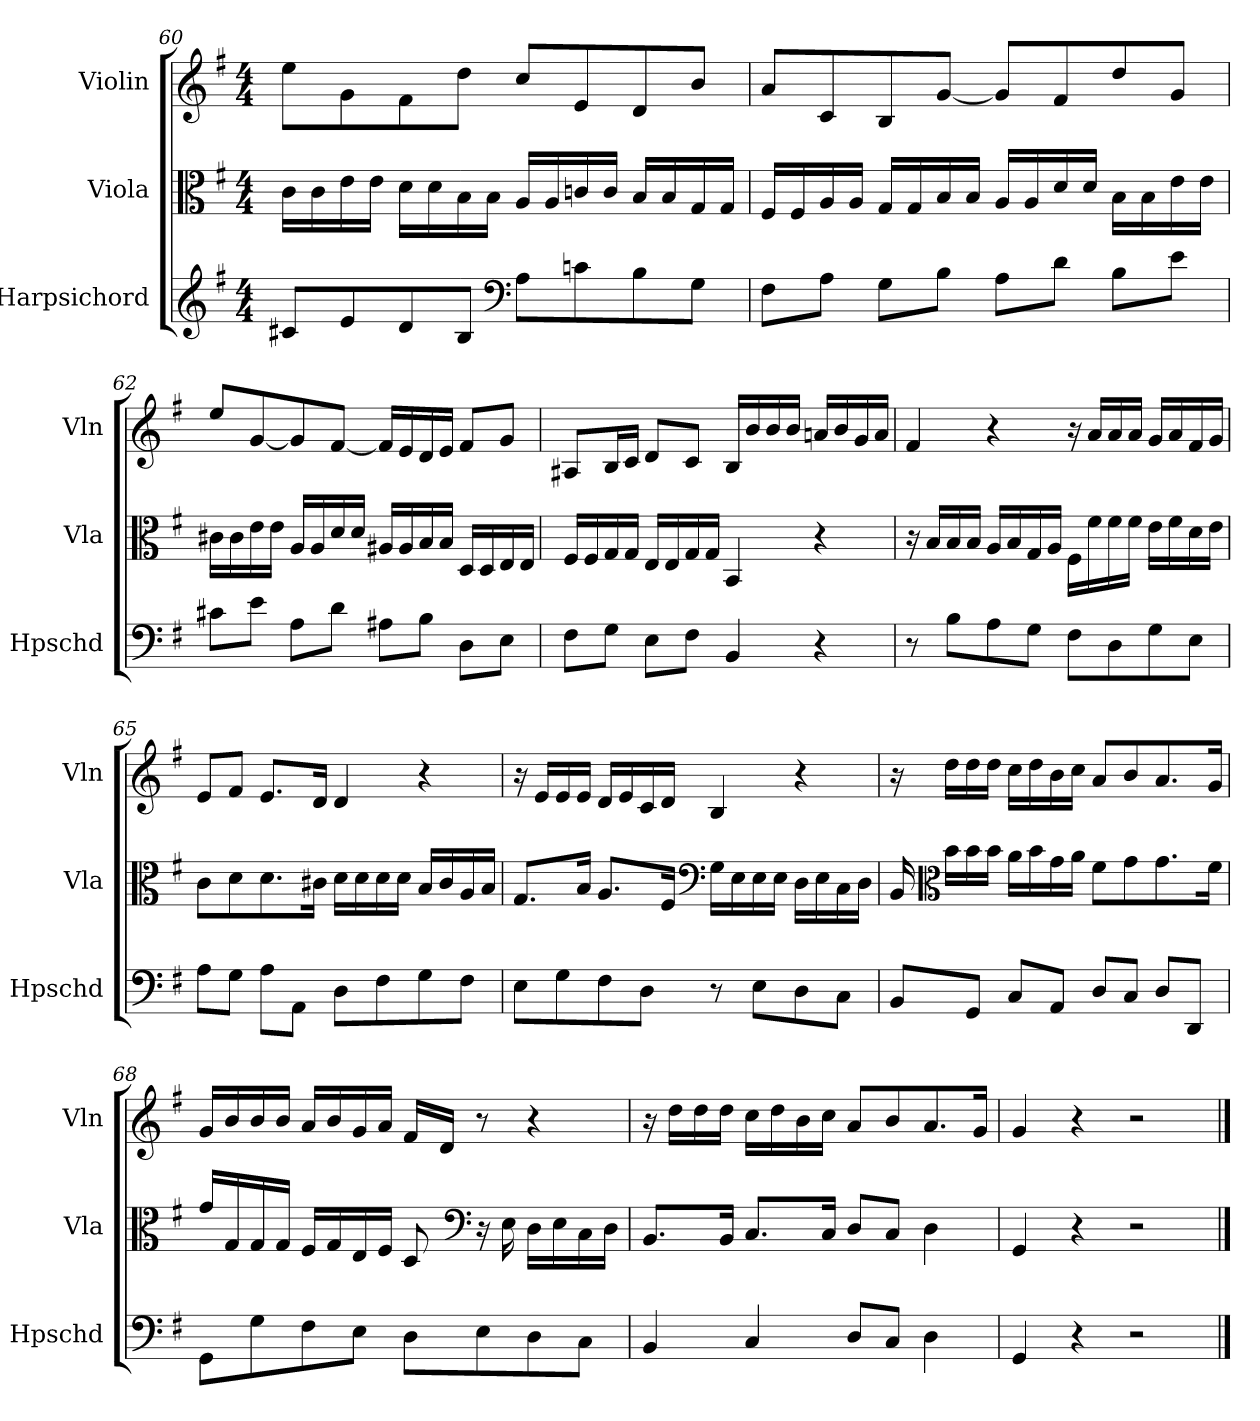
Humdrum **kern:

**kern	**kern	**kern
*part3	*part2	*part1
*staff3	*staff2	*staff1
*I"Harpsichord	*I"Viola	*I"Violin
*I'Hpschd	*I'Vla	*I'Vln
*clefG2	*clefC3	*clefG2
*k[f#]	*k[f#]	*k[f#]
*M4/4	*M4/4	*M4/4
=60	=60	=60
8c#X/L	16c\LL	8ee\L
.	16c\	.
8e/	16e\	8g\
.	16e\JJ	.
8d/	16d\LL	8f#\
.	16d\	.
8B/J	16B\	8dd\J
.	16B\JJ	.
*clefF4	*	*
8A\L	16A/LL	8cc/L
.	16A/	.
8cn\	16cn/	8e/
.	16c/JJ	.
8B\	16B/LL	8d/
.	16B/	.
8G\J	16G/	8b/J
.	16G/JJ	.
=61	=61	=61
8F#\L	16F#/LL	8a/L
.	16F#/	.
8A\J	16A/	8c/
.	16A/JJ	.
8G\L	16G/LL	8B/
.	16G/	.
8B\J	16B/	[8g/J
.	16B/JJ	.
8A\L	16A/LL	8g/L]
.	16A/	.
8d\J	16d/	8f#/
.	16d/JJ	.
8B\L	16B\LL	8dd/
.	16B\	.
8e\J	16e\	8g/J
.	16e\JJ	.
=62	=62	=62
8c#X\L	16c#X\LL	8ee/L
.	16c#\	.
8e\J	16e\	[8g/
.	16e\JJ	.
8A\L	16A/LL	8g/]
.	16A/	.
8d\J	16d/	[8f#/J
.	16d/JJ	.
8A#X\L	16A#X/LL	16f#/LL]
.	16A#/	16e/
8B\J	16B/	16d/
.	16B/JJ	16e/JJ
8D\L	16D/LL	8f#/L
.	16D/	.
8E\J	16E/	8g/J
.	16E/JJ	.
=63	=63	=63
8F#\L	16F#/LL	8A#X/L
.	16F#/	.
8G\J	16G/	16B/L
.	16G/JJ	16c/JJ
8E\L	16E/LL	8d/L
.	16E/	.
8F#\J	16G/	8c/J
.	16G/JJ	.
4BB/	4BB/	16B/LL
.	.	16b/
.	.	16b/
.	.	16b/JJ
4r	4r	16an/LL
.	.	16b/
.	.	16g/
.	.	16a/JJ
=64	=64	=64
8r	16r	4f#/
.	16B/LL	.
8B\L	16B/	.
.	16B/JJ	.
8A\	16A/LL	4r
.	16B/	.
8G\J	16G/	.
.	16A/JJ	.
8F#\L	16F#\LL	16r
.	16f#\	16a/LL
8D\	16f#\	16a/
.	16f#\JJ	16a/JJ
8G\	16e\LL	16g/LL
.	16f#\	16a/
8E\J	16d\	16f#/
.	16e\JJ	16g/JJ
=65	=65	=65
8A\L	8c\L	8e/L
8G\J	8d\	8f#/J
8A\L	8.d\	8.e/L
8AA\J	.	.
.	16c#X\Jk	16d/Jk
8D\L	16d\LL	4d/
.	16d\	.
8F#\	16d\	.
.	16d\JJ	.
8G\	16B/LL	4r
.	16c#/	.
8F#\J	16A/	.
.	16B/JJ	.
=66	=66	=66
8E\L	8.G/L	16r
.	.	16e/LL
8G\	.	16e/
.	16B/Jk	16e/JJ
8F#\	8.A/L	16d/LL
.	.	16e/
8D\J	.	16c/
.	16F#/Jk	16d/JJ
*	*clefF4	*
8r	16G\LL	4B/
.	16E\	.
8E\L	16E\	.
.	16E\JJ	.
8D\	16D\LL	4r
.	16E\	.
8C\J	16C\	.
.	16D\JJ	.
=67	=67	=67
8BB/L	16BB/	16r
*	*clefC3	*
.	16b\LL	16dd\LL
8GG/J	16b\	16dd\
.	16b\JJ	16dd\JJ
8C/L	16a\LL	16cc\LL
.	16b\	16dd\
8AA/J	16g\	16b\
.	16a\JJ	16cc\JJ
8D/L	8f#\L	8a/L
8C/J	8g\	8b/
8D/L	8.g\	8.a/
8DD/J	.	.
.	16f#\Jk	16g/Jk
=68	=68	=68
8GG\L	16g/LL	16g/LL
.	16G/	16b/
8G\	16G/	16b/
.	16G/JJ	16b/JJ
8F#\	16F#/LL	16a/LL
.	16G/	16b/
8E\J	16E/	16g/
.	16F#/JJ	16a/JJ
8D\L	8D/	16f#/LL
.	.	16d/JJ
*	*clefF4	*
8E\	16r	8r
.	16E\	.
8D\	16D\LL	4r
.	16E\	.
8C\J	16C\	.
.	16D\JJ	.
=69	=69	=69
4BB/	8.BB/L	16r
.	.	16dd\LL
.	.	16dd\
.	16BB/Jk	16dd\JJ
4C/	8.C/L	16cc\LL
.	.	16dd\
.	.	16b\
.	16C/Jk	16cc\JJ
8D/L	8D/L	8a/L
8C/J	8C/J	8b/
4D\	4D\	8.a/
.	.	16g/Jk
=70	=70	=70
4GG/	4GG/	4g/
4r	4r	4r
2r	2r	2r
==	==	==
*-	*-	*-
